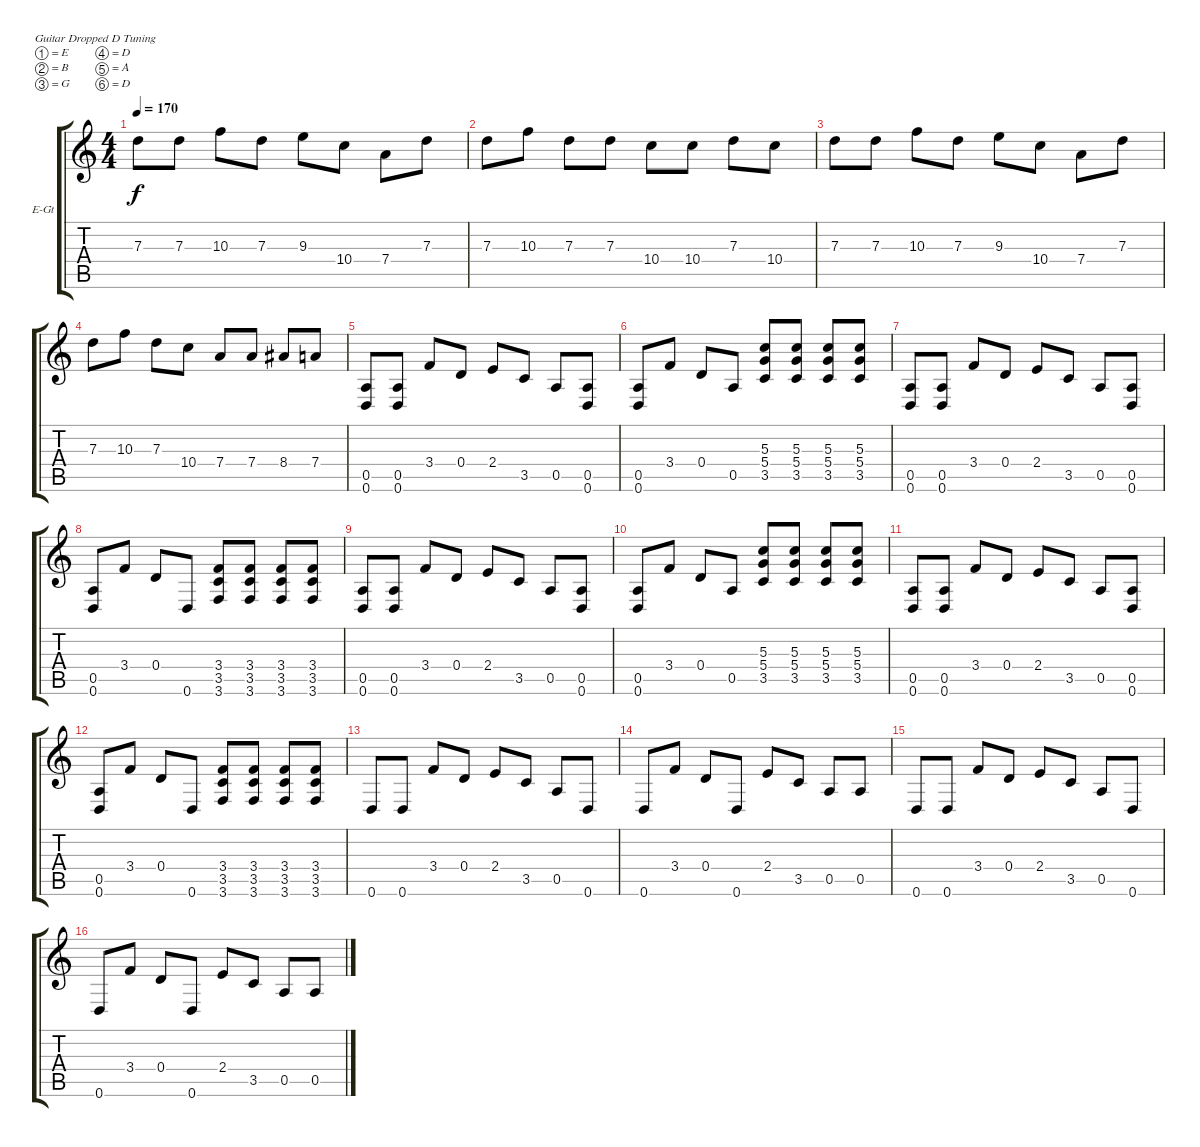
\bracketExtendMode groupsimilarinstruments
\firstSystemTrackNameOrientation horizontal
\otherSystemsTrackNameOrientation horizontal
\track ("Electric Guitar" "E-Gt") {instrument distortionguitar}
\staff {score tabs}
\tuning (E4 B3 G3 D3 A2 D2)
\ts (4 4)
\tempo 170
\clef g2
\scale
0.333333
\ks c
7.3.8{dy f} 7.3.8 10.3.8 7.3.8 9.3.8 10.4.8 7.4.8 7.3.8 |
\scale
0.333333 7.3.8 10.3.8 7.3.8 7.3.8 10.4.8 10.4.8 7.3.8 10.4.8 |
\scale
0.333333 7.3.8 7.3.8 10.3.8 7.3.8 9.3.8 10.4.8 7.4.8 7.3.8 |
\scale
0.333333 7.3.8 10.3.8 7.3.8 10.4.8 7.4.8 7.4.8 8.4.8 7.4.8 |
\scale
0.333333 (0.5 0.6).8 (0.5 0.6).8 3.4.8 0.4.8 2.4.8 3.5.8 0.5.8 (0.5 0.6).8 |
\scale
0.333333 (0.5 0.6).8 3.4.8 0.4.8 0.5.8 (5.3 5.4 3.5).8 (5.3 5.4 3.5).8 (5.3 5.4 3.5).8 (5.3 5.4 3.5).8 |
\scale
0.333333 (0.5 0.6).8 (0.5 0.6).8 3.4.8 0.4.8 2.4.8 3.5.8 0.5.8 (0.5 0.6).8 |
\scale
0.333333 (0.5 0.6).8 3.4.8 0.4.8 0.6.8 (3.4 3.5 3.6).8 (3.4 3.5 3.6).8 (3.4 3.5 3.6).8 (3.4 3.5 3.6).8 |
\scale
0.333333 (0.5 0.6).8 (0.5 0.6).8 3.4.8 0.4.8 2.4.8 3.5.8 0.5.8 (0.5 0.6).8 |
\scale
0.333333 (0.5 0.6).8 3.4.8 0.4.8 0.5.8 (5.3 5.4 3.5).8 (5.3 5.4 3.5).8 (5.3 5.4 3.5).8 (5.3 5.4 3.5).8 |
\scale
0.333333 (0.5 0.6).8 (0.5 0.6).8 3.4.8 0.4.8 2.4.8 3.5.8 0.5.8 (0.5 0.6).8 |
\scale
0.333333 (0.5 0.6).8 3.4.8 0.4.8 0.6.8 (3.4 3.5 3.6).8 (3.4 3.5 3.6).8 (3.4 3.5 3.6).8 (3.4 3.5 3.6).8 |
\scale
0.333333 0.6.8 0.6.8 3.4.8 0.4.8 2.4.8 3.5.8 0.5.8 0.6.8 |
\scale
0.333333 0.6.8 3.4.8 0.4.8 0.6.8 2.4.8 3.5.8 0.5.8 0.5.8 |
\scale
0.333333 0.6.8 0.6.8 3.4.8 0.4.8 2.4.8 3.5.8 0.5.8 0.6.8 |
\scale
0.333333 0.6.8 3.4.8 0.4.8 0.6.8 2.4.8 3.5.8 0.5.8 0.5.8
